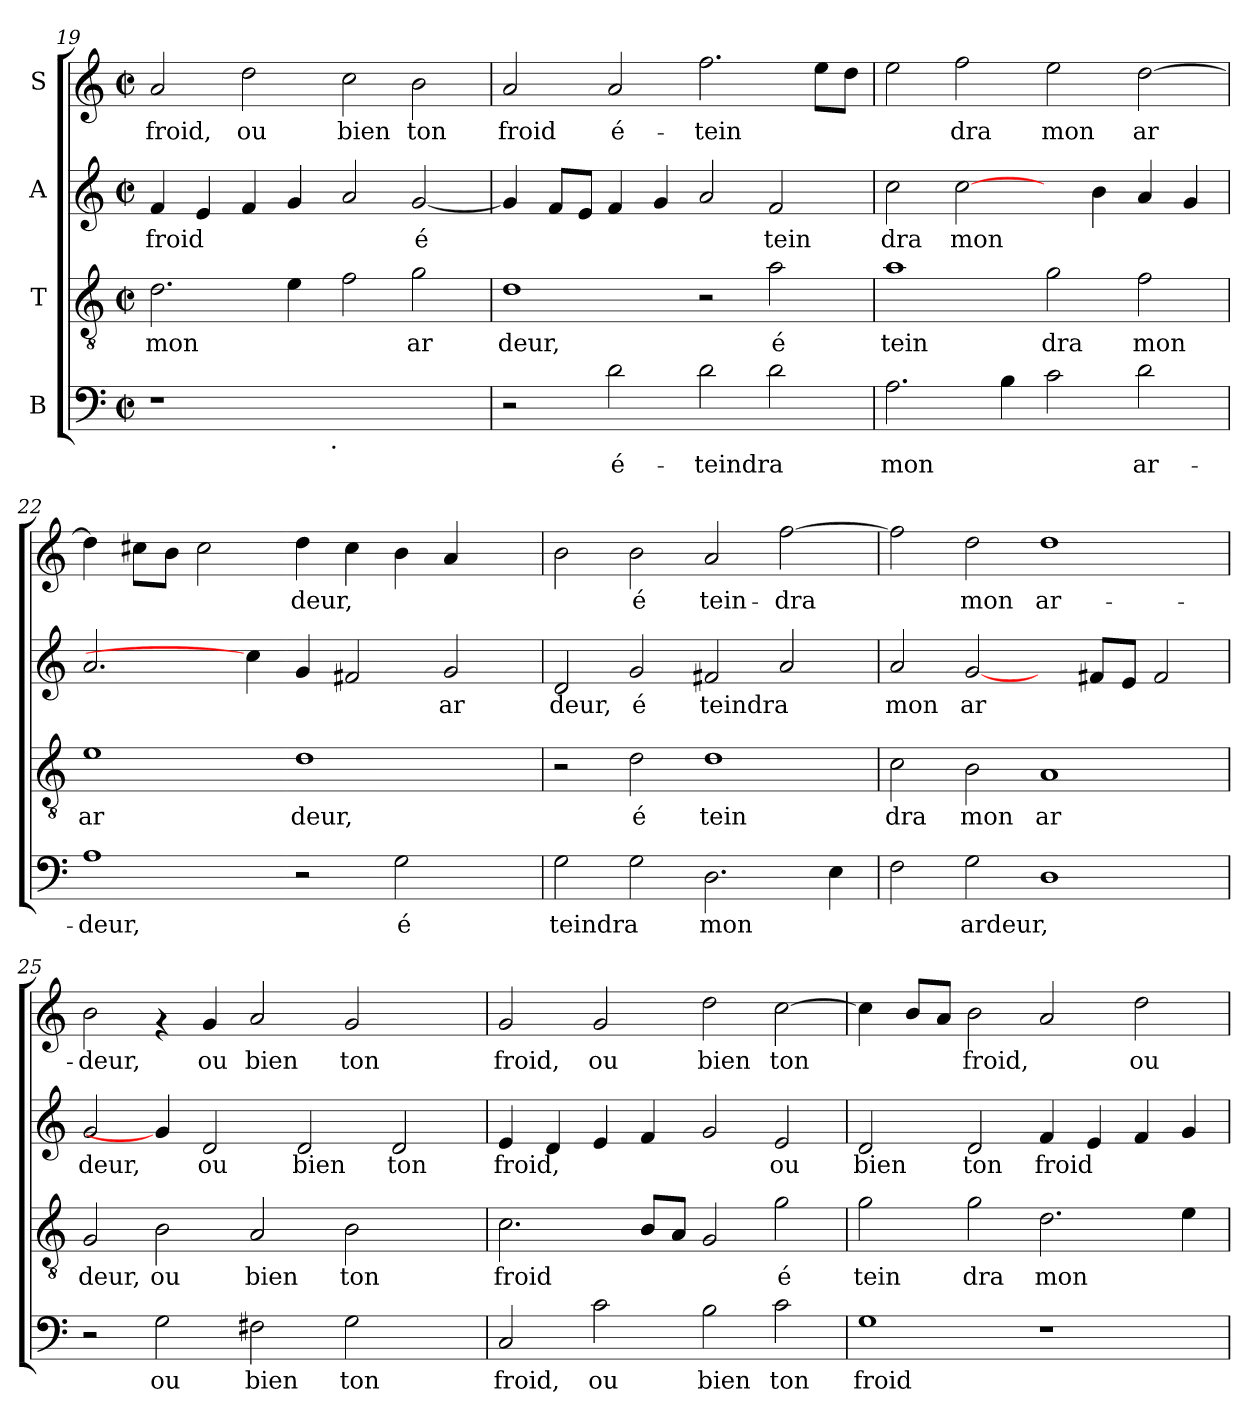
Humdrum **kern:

**kern	**text	**kern	**text	**kern	**text	**kern	**text
*part4	*part4	*part3	*part3	*part2	*part2	*part1	*part1
*staff4	*staff4	*staff3	*staff3	*staff2	*staff2	*staff1	*staff1
*I"B	*	*I"T	*	*I"A	*	*I"S	*
*clefF4	*	*clefGv2	*	*clefG2	*	*clefG2	*
*k[]	*	*k[]	*	*k[]	*	*k[]	*
*C:	*	*C:	*	*C:	*	*C:	*
*M2/2	*	*M2/2	*	*M2/2	*	*M2/2	*
*met(c|)	*	*met(c|)	*	*met(c|)	*	*met(c|)	*
=19	=19	=19	=19	=19	=19	=19	=19
!	!	!	!LO:LY:b:cj	!	!LO:LY:b:cj	!	!LO:LY:b:cj
*^	*	*	*	*	*	*	*
1r	2ryy	.	2.d\	mon	4f/	froid	2a/	froid,
!	!	!	!	!	!	!LO:LY:b:cj	!	!
.	.	.	.	.	4e/	.	.	.
!	!	!	!	!	!	!LO:LY:b:cj	!	!LO:LY:b:cj
.	4...ryy	.	.	.	4f/	.	2dd\	ou
!	!	!	!	!LO:LY:b:cj	!	!LO:LY:b:cj	!	!
.	.	.	4e\	.	4g/	.	.	.
!	!LO:TX:b:t=.	!	!	!	!	!	!	!
.	1ryy	.	.	.	.	.	.	.
!	!	!	!	!LO:LY:b:cj	!	!LO:LY:b:cj	!	!LO:LY:b:cj
1ryy	.	.	2f\	.	2a/	.	2cc\	bien
!	!	!	!	!LO:LY:b:cj	!	!LO:LY:b:cj	!	!LO:LY:b:cj
.	.	.	2g\	ar	[<2g/	é	2b\	ton
.	32ryy	.	.	.	.	.	.	.
=20	=20	=20	=20	=20	=20	=20	=20	=20
!	!	!	!	!LO:LY:b:cj	!	!LO:LY:b:cj	!	!LO:LY:b:cj
*v	*v	*	*	*	*	*	*	*
2r	.	1d	deur,	4g/]	.	2a/	froid
!	!	!	!	!	!LO:LY:b:cj	!	!
.	.	.	.	8f/L	.	.	.
!	!	!	!	!	!LO:LY:b:cj	!	!
.	.	.	.	8e/J	.	.	.
!	!LO:LY:b:cj	!	!	!	!LO:LY:b:cj	!	!LO:LY:b:cj
2d\	é-	.	.	4f/	.	2a/	é-
!	!	!	!	!	!LO:LY:b:cj	!	!
.	.	.	.	4g/	.	.	.
!	!LO:LY:b:cj	!	!	!	!LO:LY:b:cj	!	!LO:LY:b:cj
2d\	-teindra	2r	.	2a/	.	2.ff\	-tein-
!	!LO:LY:b:cj	!	!LO:LY:b:cj	!	!LO:LY:b:cj	!	!
2d\	.	2a\	é	2f/	tein	.	.
!	!	!	!	!	!	!	!LO:LY:b:cj
.	.	.	.	.	.	8ee\L	--
!	!	!	!	!	!	!	!LO:LY:b:cj
.	.	.	.	.	.	8dd\J	--
=21	=21	=21	=21	=21	=21	=21	=21
!	!LO:LY:b:cj	!	!LO:LY:b:cj	!	!LO:LY:b:cj	!	!LO:LY:b:cj
2.A\	mon	1a	tein	2cc\	dra	2ee\	--
!	!	!	!	!	!LO:LY:b:cj	!	!LO:LY:b:cj
.	.	.	.	[2cc\	mon	2ff\	-dra
!	!LO:LY:b:cj	!	!	!	!	!	!
4B\	.	.	.	.	.	.	.
!	!LO:LY:b:cj	!	!LO:LY:b:cj	!	!	!	!LO:LY:b:cj
2c\	.	2g\	dra	4ryy	.	2ee\	mon
!	!	!	!	!	!LO:LY:b:cj	!	!
.	.	.	.	4b\	.	.	.
!	!LO:LY:b:cj	!	!LO:LY:b:cj	!	!LO:LY:b:cj	!	!LO:LY:b:cj
2d\	ar-	2f\	mon	4a/	.	[<2dd\	ar-
!	!	!	!	!	!LO:LY:b:cj	!	!
.	.	.	.	4g/	.	.	.
!!LO:LB:g=z
=22	=22	=22	=22	=22	=22	=22	=22
!	!LO:LY:b:cj	!	!LO:LY:b:cj	!	!LO:LY:b:cj	!	!LO:LY:b:cj
1A	-deur,	1e	ar	2.a/	.	4dd\]	--
!	!	!	!	!	!	!	!LO:LY:b:cj
.	.	.	.	.	.	8cc#\L	--
!	!	!	!	!	!	!	!LO:LY:b:cj
.	.	.	.	.	.	8b\J	--
!	!	!	!	!	!	!	!LO:LY:b:cj
.	.	.	.	.	.	2cc#\	--
.	.	.	.	4cc\]	.	.	.
!	!	!	!LO:LY:b:cj	!	!LO:LY:b:cj	!	!LO:LY:b:cj
2r	.	1d	deur,	4g/	.	4dd\	-deur,
!	!	!	!	!	!LO:LY:b:cj	!	!LO:LY:b:cj
.	.	.	.	2f#X/	.	4cc#\	.
!	!LO:LY:b:cj	!	!	!	!	!	!LO:LY:b:cj
2G\	é	.	.	.	.	4b\	.
!	!	!	!	!	!LO:LY:b:cj	!	!LO:LY:b:cj
.	.	.	.	2g/	ar	4a/	.
4ryy	.	4ryy	.	.	.	4ryy	.
=23	=23	=23	=23	=23	=23	=23	=23
!	!LO:LY:b:cj	!	!	!	!LO:LY:b:cj	!	!LO:LY:b:cj
2G\	teindra	2r	.	2d/	deur,	2b\	.
!	!LO:LY:b:cj	!	!LO:LY:b:cj	!	!LO:LY:b:cj	!	!LO:LY:b:cj
2G\	.	2d\	é	2g/	é	2b\	é
!	!LO:LY:b:cj	!	!LO:LY:b:cj	!	!LO:LY:b:cj	!	!LO:LY:b:cj
2.D\	mon	1d	tein	2f#/	teindra	2a/	tein-
!	!	!	!	!	!LO:LY:b:cj	!	!LO:LY:b:cj
.	.	.	.	2a/	.	[>2ff\	-dra
!	!LO:LY:b:cj	!	!	!	!	!	!
4E\	.	.	.	.	.	.	.
=24	=24	=24	=24	=24	=24	=24	=24
!	!LO:LY:b:cj	!	!LO:LY:b:cj	!	!LO:LY:b:cj	!	!LO:LY:b:cj
2F\	.	2c\	dra	2a/	mon	2ff\]	.
!	!LO:LY:b:cj	!	!LO:LY:b:cj	!	!LO:LY:b:cj	!	!LO:LY:b:cj
2G\	ardeur,	2B\	mon	[2g/	ar	2dd\	mon
!	!LO:LY:b:cj	!	!LO:LY:b:cj	!	!	!	!LO:LY:b:cj
1D	.	1A	ar	4ryy	.	1dd	ar-
!	!	!	!	!	!LO:LY:b:cj	!	!
.	.	.	.	8f#/L	.	.	.
!	!	!	!	!	!LO:LY:b:cj	!	!
.	.	.	.	8e/J	.	.	.
!	!	!	!	!	!LO:LY:b:cj	!	!
.	.	.	.	2f#/	.	.	.
=25	=25	=25	=25	=25	=25	=25	=25
!	!	!	!LO:LY:b:cj	!	!LO:LY:b:cj	!	!LO:LY:b:cj
2r	.	2G/	deur,	2g/	deur,	2b\	-deur,
!	!LO:LY:b:cj	!	!LO:LY:b:cj	!	!	!	!
2G\	ou	2B\	ou	4g/]	.	4rf	.
!	!	!	!	!	!LO:LY:b:cj	!	!LO:LY:b:cj
.	.	.	.	2d/	ou	4g/	ou
!	!LO:LY:b:cj	!	!LO:LY:b:cj	!	!	!	!LO:LY:b:cj
2F#X\	bien	2A/	bien	.	.	2a/	bien
!	!	!	!	!	!LO:LY:b:cj	!	!
.	.	.	.	2d/	bien	.	.
!	!LO:LY:b:cj	!	!LO:LY:b:cj	!	!	!	!LO:LY:b:cj
2G\	ton	2B\	ton	.	.	2g/	ton
!	!	!	!	!	!LO:LY:b:cj	!	!
.	.	.	.	2d/	ton	.	.
4ryy	.	4ryy	.	.	.	4ryy	.
=26	=26	=26	=26	=26	=26	=26	=26
!	!LO:LY:b:cj	!	!LO:LY:b:cj	!	!LO:LY:b:cj	!	!LO:LY:b:cj
2C/	froid,	2.c\	froid	4e/	froid,	2g/	froid,
!	!	!	!	!	!LO:LY:b:cj	!	!
.	.	.	.	4d/	.	.	.
!	!LO:LY:b:cj	!	!	!	!LO:LY:b:cj	!	!LO:LY:b:cj
2c\	ou	.	.	4e/	.	2g/	ou
!	!	!	!LO:LY:b:cj	!	!LO:LY:b:cj	!	!
.	.	8B/L	.	4f/	.	.	.
!	!	!	!LO:LY:b:cj	!	!	!	!
.	.	8A/J	.	.	.	.	.
!	!LO:LY:b:cj	!	!LO:LY:b:cj	!	!LO:LY:b:cj	!	!LO:LY:b:cj
2B\	bien	2G/	.	2g/	.	2dd\	bien
!	!LO:LY:b:cj	!	!LO:LY:b:cj	!	!LO:LY:b:cj	!	!LO:LY:b:cj
2c\	ton	2g\	é	2e/	ou	[>2cc\	ton
=27	=27	=27	=27	=27	=27	=27	=27
!	!LO:LY:b:cj	!	!LO:LY:b:cj	!	!LO:LY:b:cj	!	!LO:LY:b:cj
1G	froid	2g\	tein	2d/	bien	4cc\]	.
!	!	!	!	!	!	!	!LO:LY:b:cj
.	.	.	.	.	.	8b/L	.
!	!	!	!	!	!	!	!LO:LY:b:cj
.	.	.	.	.	.	8a/J	.
!	!	!	!LO:LY:b:cj	!	!LO:LY:b:cj	!	!LO:LY:b:cj
.	.	2g\	dra	2d/	ton	2b\	froid,
!	!	!	!LO:LY:b:cj	!	!LO:LY:b:cj	!	!LO:LY:b:cj
1r	.	2.d\	mon	4f/	froid	2a/	.
!	!	!	!	!	!LO:LY:b:cj	!	!
.	.	.	.	4e/	.	.	.
!	!	!	!	!	!LO:LY:b:cj	!	!LO:LY:b:cj
.	.	.	.	4f/	.	2dd\	ou
!	!	!	!LO:LY:b:cj	!	!LO:LY:b:cj	!	!
.	.	4e\	.	4g/	.	.	.
=	=	=	=	=	=	=	=
*-	*-	*-	*-	*-	*-	*-	*-
